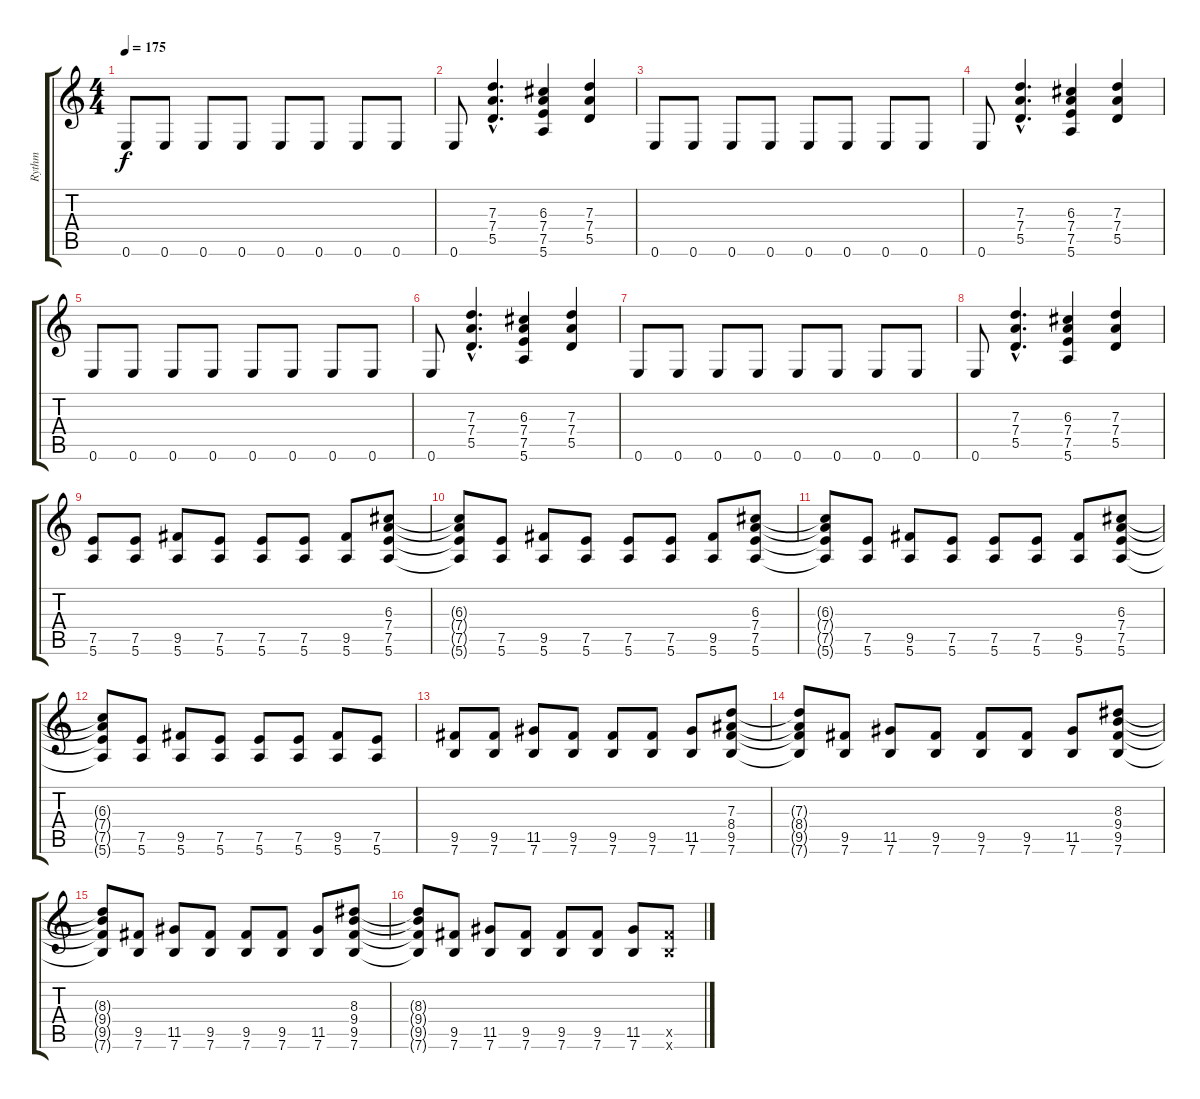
\track ("Rythm " "Rythm ") {instrument distortionguitar}
\staff {score tabs}
\tuning (E4 B3 G3 D3 A2 E2) {hide}
\ts (4 4)
\tempo 175
\clef g2
\ks c
0.6.8{dy f} 0.6.8 0.6.8 0.6.8 0.6.8 0.6.8 0.6.8 0.6.8 |
0.6.8 (7.3{hac} 7.4{hac} 5.5{hac}).4{d} (6.3 7.4 7.5 5.6).4 (7.3 7.4 5.5).4 |
0.6.8 0.6.8 0.6.8 0.6.8 0.6.8 0.6.8 0.6.8 0.6.8 |
0.6.8 (7.3{hac} 7.4{hac} 5.5{hac}).4{d} (6.3 7.4 7.5 5.6).4 (7.3 7.4 5.5).4 |
0.6.8 0.6.8 0.6.8 0.6.8 0.6.8 0.6.8 0.6.8 0.6.8 |
0.6.8 (7.3{hac} 7.4{hac} 5.5{hac}).4{d} (6.3 7.4 7.5 5.6).4 (7.3 7.4 5.5).4 |
0.6.8 0.6.8 0.6.8 0.6.8 0.6.8 0.6.8 0.6.8 0.6.8 |
0.6.8 (7.3{hac} 7.4{hac} 5.5{hac}).4{d} (6.3 7.4 7.5 5.6).4 (7.3 7.4 5.5).4 |
(7.5 5.6).8 (7.5 5.6).8 (9.5 5.6).8 (7.5 5.6).8 (7.5 5.6).8 (7.5 5.6).8 (9.5 5.6).8 (6.3 7.4 7.5 5.6).8 |
(6.3{t} 7.4{t} 7.5{t} 5.6{t}).8 (7.5 5.6).8 (9.5 5.6).8 (7.5 5.6).8 (7.5 5.6).8 (7.5 5.6).8 (9.5 5.6).8 (6.3 7.4 7.5 5.6).8 |
(6.3{t} 7.4{t} 7.5{t} 5.6{t}).8 (7.5 5.6).8 (9.5 5.6).8 (7.5 5.6).8 (7.5 5.6).8 (7.5 5.6).8 (9.5 5.6).8 (6.3 7.4 7.5 5.6).8 |
(6.3{t} 7.4{t} 7.5{t} 5.6{t}).8 (7.5 5.6).8 (9.5 5.6).8 (7.5 5.6).8 (7.5 5.6).8 (7.5 5.6).8 (9.5 5.6).8 (7.5 5.6).8 |
(9.5 7.6).8 (9.5 7.6).8 (11.5 7.6).8 (9.5 7.6).8 (9.5 7.6).8 (9.5 7.6).8 (11.5 7.6).8 (7.3 8.4 9.5 7.6).8 |
(7.3{t} 8.4{t} 9.5{t} 7.6{t}).8 (9.5 7.6).8 (11.5 7.6).8 (9.5 7.6).8 (9.5 7.6).8 (9.5 7.6).8 (11.5 7.6).8 (8.3 9.4 9.5 7.6).8 |
(8.3{t} 9.4{t} 9.5{t} 7.6{t}).8 (9.5 7.6).8 (11.5 7.6).8 (9.5 7.6).8 (9.5 7.6).8 (9.5 7.6).8 (11.5 7.6).8 (8.3 9.4 9.5 7.6).8 |
(8.3{t} 9.4{t} 9.5{t} 7.6{t}).8 (9.5 7.6).8 (11.5 7.6).8 (9.5 7.6).8 (9.5 7.6).8 (9.5 7.6).8 (11.5 7.6).8 (9.5{x} 7.6{x}).8
